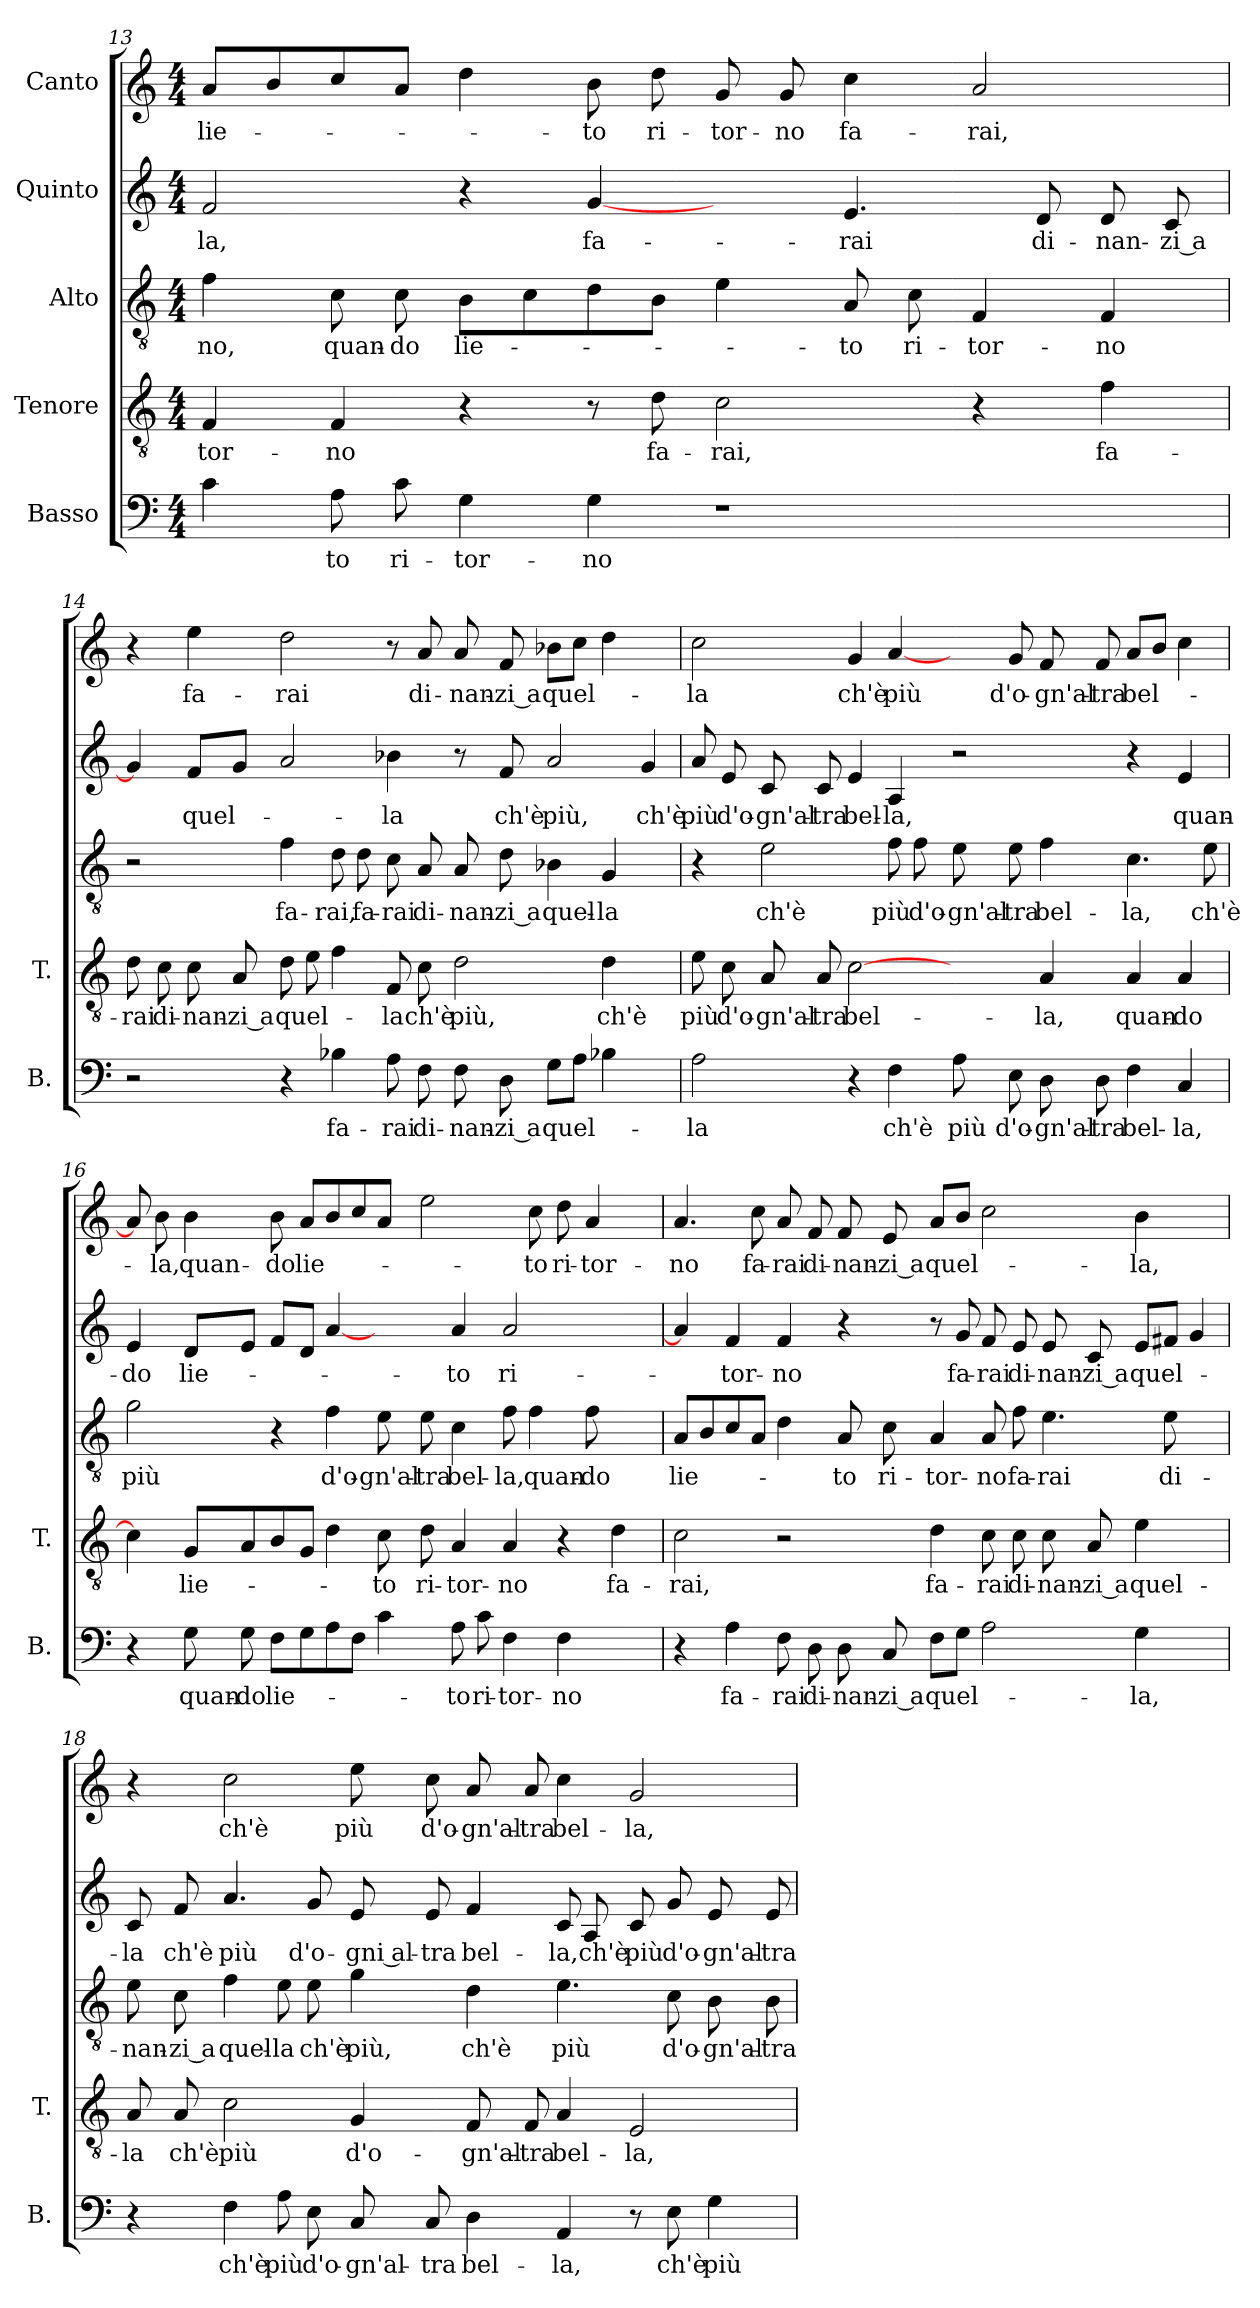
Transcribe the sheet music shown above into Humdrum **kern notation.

**kern	**text	**kern	**text	**kern	**text	**kern	**text	**kern	**text
*part5	*part5	*part4	*part4	*part3	*part3	*part2	*part2	*part1	*part1
*staff5	*staff5	*staff4	*staff4	*staff3	*staff3	*staff2	*staff2	*staff1	*staff1
*I"Basso	*	*I"Tenore	*	*I"Alto	*	*I"Quinto	*	*I"Canto	*
*I'B.	*	*I'T.	*	*	*	*	*	*	*
*clefF4	*	*clefGv2	*	*clefGv2	*	*clefG2	*	*clefG2	*
*k[]	*	*k[]	*	*k[]	*	*k[]	*	*k[]	*
*C:	*	*C:	*	*C:	*	*C:	*	*C:	*
*M4/4	*	*M4/4	*	*M4/4	*	*M4/4	*	*M4/4	*
=13	=13	=13	=13	=13	=13	=13	=13	=13	=13
4c\	.	4F/	-tor-	4f\	-no,	2f/	-la,	8a/L	lie-
.	.	.	.	.	.	.	.	8b/	.
8A\	-to	4F/	-no	8c\	quan-	.	.	8cc/	.
8c\	ri-	.	.	8c\	-do	.	.	8a/J	.
4G\	-tor-	4r	.	8B\L	lie-	4r	.	4dd\	.
.	.	.	.	8c\	.	.	.	.	.
4G\	-no	8r	.	8d\	.	[4g/	fa-	8b\	-to
.	.	8d\	fa-	8B\J	.	.	.	8dd\	ri-
1r	.	2c\	-rai,	4e\	.	4ryy	.	8g/	-tor-
.	.	.	.	.	.	.	.	8g/	-no
.	.	.	.	8A/	-to	4.e/	-rai	4cc\	fa-
.	.	.	.	8c\	ri-	.	.	.	.
.	.	4r	.	4F/	-tor-	.	.	2a/	-rai,
.	.	.	.	.	.	8d/	di-	.	.
.	.	4f\	fa-	4F/	-no	8d/	-nan-	.	.
.	.	.	.	.	.	8c/	-zi a	.	.
=14	=14	=14	=14	=14	=14	=14	=14	=14	=14
2r	.	8d\	-rai	2r	.	4g/]	.	4r	.
.	.	8c\	di-	.	.	.	.	.	.
.	.	8c\	-nan-	.	.	8f/L	quel-	4ee\	fa-
.	.	8A/	-zi a	.	.	8g/J	.	.	.
4r	.	8d\	quel-	4f\	fa-	2a/	.	2dd\	-rai
.	.	8e\	.	.	.	.	.	.	.
4B-X\	fa-	4f\	.	8d\	-rai,	.	.	.	.
.	.	.	.	8d\	fa-	.	.	.	.
8A\	-rai	8F/	-la	8c\	-rai	4b-X\	-la	8r	.
8F\	di-	8c\	ch'è	8A/	di-	.	.	8a/	di-
8F\	-nan-	2d\	più,	8A/	-nan-	8r	.	8a/	-nan-
8D\	-zi a	.	.	8d\	-zi a	8f/	ch'è	8f/	-zi a
8G\L	quel-	.	.	4B-X\	quel-	2a/	più,	8b-X\L	quel-
8A\J	.	.	.	.	.	.	.	8cc\J	.
4B-X\	.	4d\	ch'è	4G/	-la	.	.	4dd\	.
4ryy	.	4ryy	.	4ryy	.	4g/	ch'è	4ryy	.
=15	=15	=15	=15	=15	=15	=15	=15	=15	=15
2A\	-la	8e\	più	4r	.	8a/	più	2cc\	-la
.	.	8c\	d'o-	.	.	8e/	d'o-	.	.
.	.	8A/	-gn'al-	2e\	ch'è	8c/	-gn'al-	.	.
.	.	8A/	-tra	.	.	8c/	-tra	.	.
4r	.	[2c\	bel-	.	.	4e/	bel-	4g/	ch'è
4F\	ch'è	.	.	8f\	più	4A/	-la,	[4a/	più
.	.	.	.	8f\	d'o-	.	.	.	.
8A\	più	4ryy	.	8e\	-gn'al-	2r	.	8ryy	.
8E\	d'o-	.	.	8e\	-tra	.	.	8g/	d'o-
8D\	-gn'al-	4A/	-la,	4f\	bel-	.	.	8f/	-gn'al-
8D\	-tra	.	.	.	.	.	.	8f/	-tra
4F\	bel-	4A/	quan-	4.c\	-la,	4r	.	8a/L	bel-
.	.	.	.	.	.	.	.	8b/J	.
4C/	-la,	4A/	-do	.	.	4e/	quan-	4cc\	.
.	.	.	.	8e\	ch'è	.	.	.	.
=16	=16	=16	=16	=16	=16	=16	=16	=16	=16
4r	.	4c\]	.	2g\	più	4e/	-do	8a/]	.
.	.	.	.	.	.	.	.	8b\	-la,
8G\	quan-	8G/L	lie-	.	.	8d/L	lie-	4b\	quan-
8G\	-do	8A/	.	.	.	8e/J	.	.	.
8F\L	lie-	8B/	.	4r	.	8f/L	.	8b\	-do
8G\	.	8G/J	.	.	.	8d/J	.	8a/L	lie-
8A\	.	4d\	.	4f\	d'o-	[4a/	.	8b/	.
8F\J	.	.	.	.	.	.	.	8cc/	.
4c\	.	8c\	-to	8e\	-gn'al-	4ryy	.	8a/J	.
.	.	8d\	ri-	8e\	-tra	.	.	2ee\	.
8A\	-to	4A/	-tor-	4c\	bel-	4a/	-to	.	.
8c\	ri-	.	.	.	.	.	.	.	.
4F\	-tor-	4A/	-no	8f\	-la,	2a/	ri-	.	.
.	.	.	.	4f\	quan-	.	.	8cc\	-to
4F\	-no	4r	.	.	.	.	.	8dd\	ri-
.	.	.	.	8f\	-do	.	.	4a/	-tor-
4ryy	.	4d\	fa-	4ryy	.	4ryy	.	.	.
.	.	.	.	.	.	.	.	8ryy	.
=17	=17	=17	=17	=17	=17	=17	=17	=17	=17
4r	.	2c\	-rai,	8A/L	lie-	4a/]	.	4.a/	-no
.	.	.	.	8B/	.	.	.	.	.
4A\	fa-	.	.	8c/	.	4f/	-tor-	.	.
.	.	.	.	8A/J	.	.	.	8cc\	fa-
8F\	-rai	2r	.	4d\	.	4f/	-no	8a/	-rai
8D\	di-	.	.	.	.	.	.	8f/	di-
8D\	-nan-	.	.	8A/	-to	4r	.	8f/	-nan-
8C/	-zi a	.	.	8c\	ri-	.	.	8e/	-zi a
8F\L	quel-	4d\	fa-	4A/	-tor-	8r	.	8a/L	quel-
8G\J	.	.	.	.	.	8g/	fa-	8b/J	.
2A\	.	8c\	-rai	8A/	-no	8f/	-rai	2cc\	.
.	.	8c\	di-	8f\	fa-	8e/	di-	.	.
.	.	8c\	-nan-	4.e\	-rai	8e/	-nan-	.	.
.	.	8A/	-zi a	.	.	8c/	-zi a	.	.
4G\	-la,	4e\	quel-	.	.	8e/L	quel-	4b\	-la,
.	.	.	.	8e\	di-	8f#X/J	.	.	.
4ryy	.	4ryy	.	4ryy	.	4g/	.	4ryy	.
=18	=18	=18	=18	=18	=18	=18	=18	=18	=18
4r	.	8A/	-la	8e\	-nan-	8c/	-la	4r	.
.	.	8A/	ch'è	8c\	-zi a	8f/	ch'è	.	.
4F\	ch'è	2c\	più	4f\	quel-	4.a/	più	2cc\	ch'è
8A\	più	.	.	8e\	-la	.	.	.	.
8E\	d'o-	.	.	8e\	ch'è	8g/	d'o-	.	.
8C/	-gn'al-	4G/	d'o-	4g\	più,	8e/	-gni al-	8ee\	più
8C/	-tra	.	.	.	.	8e/	-tra	8cc\	d'o-
4D\	bel-	8F/	-gn'al-	4d\	ch'è	4f/	bel-	8a/	-gn'al-
.	.	8F/	-tra	.	.	.	.	8a/	-tra
4AA/	-la,	4A/	bel-	4.e\	più	8c/	-la,	4cc\	bel-
.	.	.	.	.	.	8A/	ch'è	.	.
8r	.	2E/	-la,	.	.	8c/	più	2g/	-la,
8E\	ch'è	.	.	8c\	d'o-	8g/	d'o-	.	.
4G\	più	.	.	8B\	-gn'al-	8e/	-gn'al-	.	.
.	.	.	.	8B\	-tra	8e/	-tra	.	.
=	=	=	=	=	=	=	=	=	=
*-	*-	*-	*-	*-	*-	*-	*-	*-	*-
